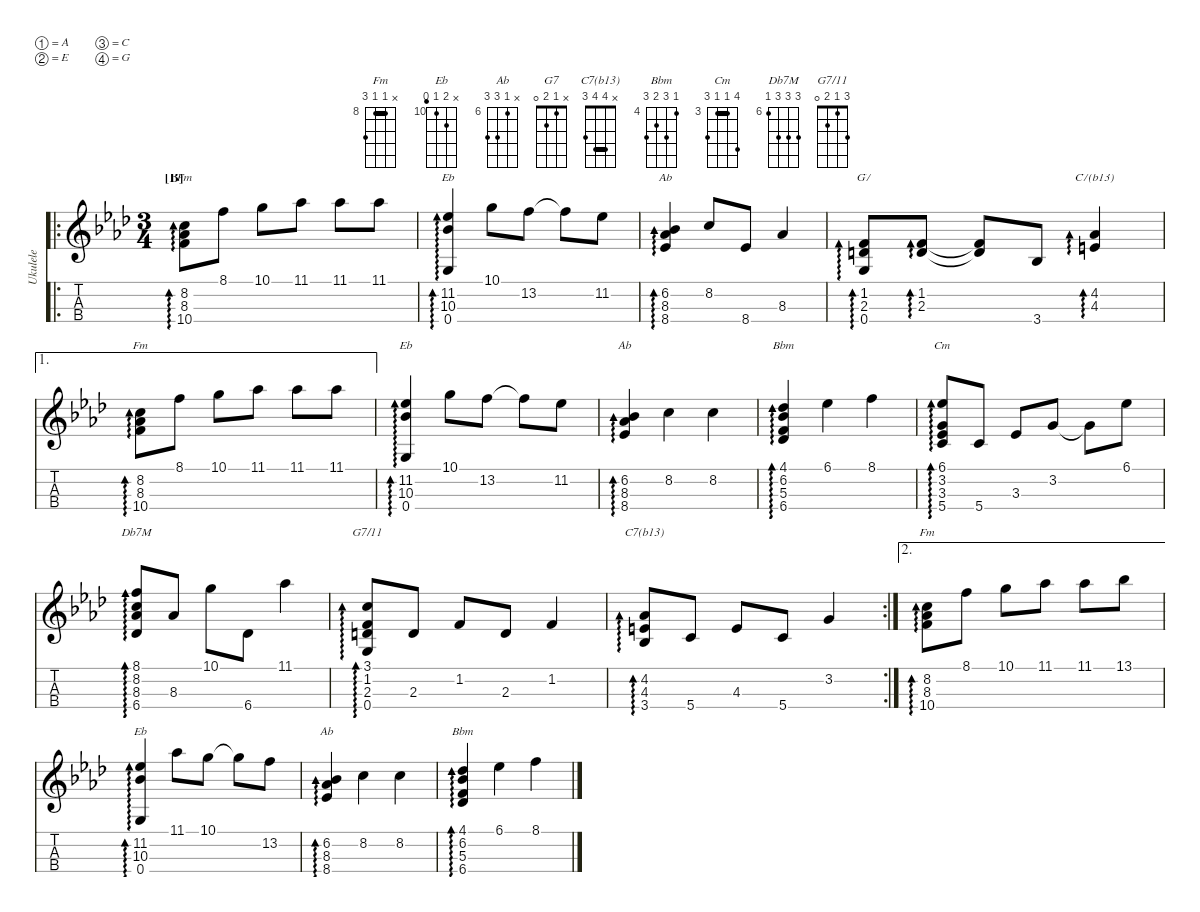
\defaultSystemsLayout 4
\hideDynamics
\bracketExtendMode nobrackets
\otherSystemsTrackNameOrientation horizontal
\defaultBarNumberDisplay Hide
\track ("Ukulele" "Ukulele") {defaultSystemsLayout 6 instrument acousticguitarnylon}
\staff {score tabs}
\tuning (A4 E4 C4 G3)
\displaytranspose 0
\chord ("Fm" x 8 8 10) {firstfret 8 barre 8}
\chord ("Eb" x 11 10 9) {firstfret 10}
\chord ("Ab" x 6 8 8) {firstfret 6}
\chord ("G7" x 1 2 0)
\chord ("C7(b13)" x 4 4 x) {barre 4}
\chord ("Bbm" 4 6 5 6) {firstfret 4}
\chord ("Cm" 6 3 3 5) {firstfret 3 barre 3}
\chord ("Db7M" 8 8 8 6) {firstfret 6}
\chord ("G7/11" 3 1 2 0)
\chord ("C7(b13)" x 4 4 3) {barre 4}
\ro
\ts (3 4)
\section ("B" "")
\tempo (90 hide)
\clef g2
\scale
1.52798
\ks ab
(10.4{acc forcenatural} 8.3{acc b} 8.2{acc forcenatural}).8{ad 0 ch "Fm" dy mf beam Down} 8.1{acc forcenatural}.8{beam Down} 10.1{acc forcenatural}.8{beam Down} 11.1{acc b}.8{beam Down} 11.1{acc b}.8{beam Down} 11.1{acc b}.8{beam Down} |
\scale
0.855481 (11.2{acc b} 10.3{acc b} 0.4{acc forcenatural}).4{ad 0 ch "Eb" beam Up} 10.1{acc forcenatural}.8{beam Down} 13.2{acc forcenatural}.8{beam Down} 13.2{t acc forcenatural}.8{beam Down} 11.2{acc b}.8{beam Down} |
\scale
0.745321 (6.2{acc b} 8.3{acc b} 8.4{acc b}).4{ad 0 ch "Ab" beam Up} 8.2{acc forcenatural}.8{beam Up} 8.4{acc b}.8{beam Up} 8.3{acc b}.4{beam Up} |
\scale
0.903518 (1.2{acc forcenatural} 2.3{acc forcenatural} 0.4{acc forcenatural}).8{ad 0 ch "G7" beam Up} (1.2{acc forcenatural} 2.3{acc forcenatural}).8{ad 0 beam Up} (2.3{t acc forcenatural} 1.2{t acc forcenatural}).8{beam Up} 3.4{acc b}.8{beam Up} (4.3{acc forcenatural} 4.2{acc b}).4{ad 0 ch "C7(b13)" beam Up} |
\ae 1
\scale
1.07835 (10.4{acc forcenatural} 8.3{acc b} 8.2{acc forcenatural}).8{ad 0 ch "Fm" beam Down} 8.1{acc forcenatural}.8{beam Down} 10.1{acc forcenatural}.8{beam Down} 11.1{acc b}.8{beam Down} 11.1{acc b}.8{beam Down} 11.1{acc b}.8{beam Down} |
\scale
0.889344 (11.2{acc b} 10.3{acc b} 0.4{acc forcenatural}).4{ad 0 ch "Eb" beam Up} 10.1{acc forcenatural}.8{beam Down} 13.2{acc forcenatural}.8{beam Down} 13.2{t acc forcenatural}.8{beam Down} 11.2{acc b}.8{beam Down} |
(6.2{acc b} 8.3{acc b} 8.4{acc b}).4{ad 0 ch "Ab" beam Up} 8.2{acc forcenatural}.4{beam Down} 8.2{acc forcenatural}.4{beam Down} |
(4.1{acc b} 6.2{acc b} 5.3{acc forcenatural} 6.4{acc b}).4{ad 0 ch "Bbm" beam Up} 6.1{acc b}.4{beam Down} 8.1{acc forcenatural}.4{beam Down} |
(6.1{acc b} 3.2{acc forcenatural} 3.3{acc b} 5.4{acc forcenatural}).8{ad 0 ch "Cm" beam Up} 5.4{acc forcenatural}.8{beam Up} 3.3{acc b}.8{beam Up} 3.2{acc forcenatural}.8{beam Up} 3.2{t acc forcenatural}.8{beam Down} 6.1{acc b}.8{beam Down} |
(8.1{acc forcenatural} 8.2{acc forcenatural} 8.3{acc b} 6.4{acc b}).8{ad 0 ch "Db7M" beam Up} 8.3{acc b}.8{beam Up} 10.1{acc forcenatural}.8{beam Down} 6.4{acc b}.8{beam Down} 11.1{acc b}.4{beam Down} |
(0.4{acc forcenatural} 2.3{acc forcenatural} 1.2{acc forcenatural} 3.1{acc forcenatural}).8{ad 0 ch "G7/11" beam Up} 2.3{acc forcenatural}.8{beam Up} 1.2{acc forcenatural}.8{beam Up} 2.3{acc forcenatural}.8{beam Up} 1.2{acc forcenatural}.4{beam Up} |
\rc 2
(4.2{acc b} 4.3{acc forcenatural} 3.4{acc b}).8{ad 0 ch "C7(b13)" beam Up} 5.4{acc forcenatural}.8{beam Up} 4.3{acc forcenatural}.8{beam Up} 5.4{acc forcenatural}.8{beam Up} 3.2{acc forcenatural}.4{beam Up} |
\ae 2
(10.4{acc forcenatural} 8.3{acc b} 8.2{acc forcenatural}).8{ad 0 ch "Fm" beam Down} 8.1{acc forcenatural}.8{beam Down} 10.1{acc forcenatural}.8{beam Down} 11.1{acc b}.8{beam Down} 11.1{acc b}.8{beam Down} 13.1{acc b}.8{beam Down} |
(11.2{acc b} 10.3{acc b} 0.4{acc forcenatural}).4{ad 0 ch "Eb" beam Up} 11.1{acc b}.8{beam Down} 10.1{acc forcenatural}.8{beam Down} 10.1{t acc forcenatural}.8{beam Down} 13.2{acc forcenatural}.8{beam Down} |
(6.2{acc b} 8.3{acc b} 8.4{acc b}).4{ad 0 ch "Ab" beam Up} 8.2{acc forcenatural}.4{beam Down} 8.2{acc forcenatural}.4{beam Down} |
(4.1{acc b} 6.2{acc b} 5.3{acc forcenatural} 6.4{acc b}).4{ad 0 ch "Bbm" beam Up} 6.1{acc b}.4{beam Down} 8.1{acc forcenatural}.4{beam Down}
